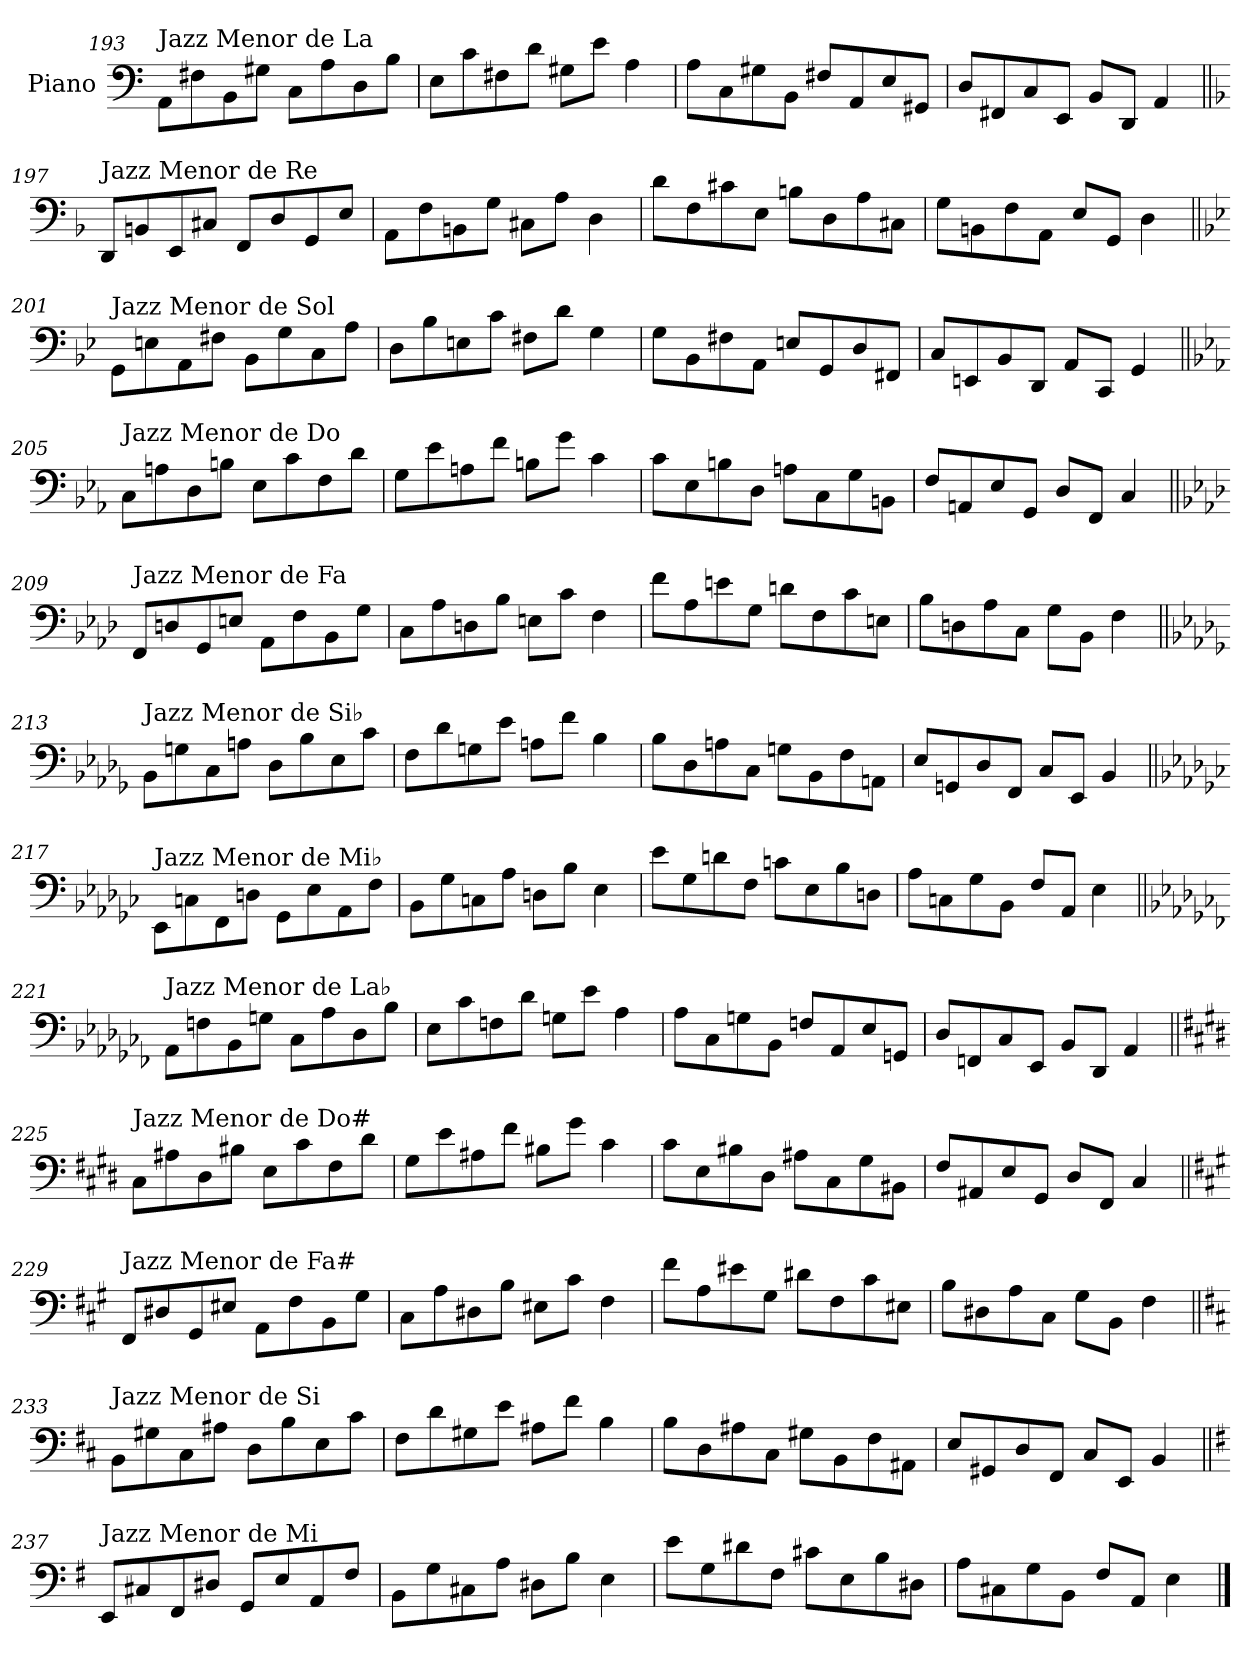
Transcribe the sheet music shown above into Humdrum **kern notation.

**kern
*part1
*staff1
*I"Piano
*I'Pno.
!!LO:PB:g=z
*clefF4
*k[]
=193
!LO:TX:a:t=Jazz Menor de La
8AA\L
8F#X\
8BB\
8G#X\J
8C\L
8A\
8D\
8B\J
=194
8E\L
8c\
8F#X\
8d\J
8G#X\L
8e\J
4A\
=195
8A\L
8C\
8G#X\
8BB\J
8F#X/L
8AA/
8E/
8GG#X/J
=196
8D/L
8FF#X/
8C/
8EE/J
8BB/L
8DD/J
4AA/
!!LO:LB:g=z
=197||
*k[b-]
!LO:TX:a:t=Jazz Menor de Re
8DD/L
8BBn/
8EE/
8C#X/J
8FF/L
8D/
8GG/
8E/J
=198
8AA\L
8F\
8BBn\
8G\J
8C#X\L
8A\J
4D\
=199
8d\L
8F\
8c#X\
8E\J
8Bn\L
8D\
8A\
8C#X\J
=200
8G\L
8BBn\
8F\
8AA\J
8E/L
8GG/J
4D\
!!LO:LB:g=z
=201||
*k[b-e-]
!LO:TX:a:t=Jazz Menor de Sol
8GG\L
8En\
8AA\
8F#X\J
8BB-\L
8G\
8C\
8A\J
=202
8D\L
8B-\
8En\
8c\J
8F#X\L
8d\J
4G\
=203
8G\L
8BB-\
8F#X\
8AA\J
8En/L
8GG/
8D/
8FF#X/J
=204
8C/L
8EEn/
8BB-/
8DD/J
8AA/L
8CC/J
4GG/
!!LO:LB:g=z
=205||
*k[b-e-a-]
!LO:TX:a:t=Jazz Menor de Do
8C\L
8An\
8D\
8Bn\J
8E-\L
8c\
8F\
8d\J
=206
8G\L
8e-\
8An\
8f\J
8Bn\L
8g\J
4c\
=207
8c\L
8E-\
8Bn\
8D\J
8An\L
8C\
8G\
8BBn\J
=208
8F/L
8AAn/
8E-/
8GG/J
8D/L
8FF/J
4C/
!!LO:LB:g=z
=209||
*k[b-e-a-d-]
!LO:TX:a:t=Jazz Menor de Fa
8FF/L
8Dn/
8GG/
8En/J
8AA-\L
8F\
8BB-\
8G\J
=210
8C\L
8A-\
8Dn\
8B-\J
8En\L
8c\J
4F\
=211
8f\L
8A-\
8en\
8G\J
8dn\L
8F\
8c\
8En\J
=212
8B-\L
8Dn\
8A-\
8C\J
8G\L
8BB-\J
4F\
!!LO:LB:g=z
=213||
*k[b-e-a-d-g-]
!LO:TX:a:t=Jazz Menor de Si♭
8BB-\L
8Gn\
8C\
8An\J
8D-\L
8B-\
8E-\
8c\J
=214
8F\L
8d-\
8Gn\
8e-\J
8An\L
8f\J
4B-\
=215
8B-\L
8D-\
8An\
8C\J
8Gn\L
8BB-\
8F\
8AAn\J
=216
8E-/L
8GGn/
8D-/
8FF/J
8C/L
8EE-/J
4BB-/
!!LO:PB:g=z
=217||
*k[b-e-a-d-g-c-]
!LO:TX:a:t=Jazz Menor de Mi♭
8EE-\L
8Cn\
8FF\
8Dn\J
8GG-\L
8E-\
8AA-\
8F\J
=218
8BB-\L
8G-\
8Cn\
8A-\J
8Dn\L
8B-\J
4E-\
=219
8e-\L
8G-\
8dn\
8F\J
8cn\L
8E-\
8B-\
8Dn\J
=220
8A-\L
8Cn\
8G-\
8BB-\J
8F/L
8AA-/J
4E-\
!!LO:LB:g=z
=221||
*k[b-e-a-d-g-c-f-]
!LO:TX:a:t=Jazz Menor de La♭
8AA-\L
8Fn\
8BB-\
8Gn\J
8C-\L
8A-\
8D-\
8B-\J
=222
8E-\L
8c-\
8Fn\
8d-\J
8Gn\L
8e-\J
4A-\
=223
8A-\L
8C-\
8Gn\
8BB-\J
8Fn/L
8AA-/
8E-/
8GGn/J
=224
8D-/L
8FFn/
8C-/
8EE-/J
8BB-/L
8DD-/J
4AA-/
!!LO:LB:g=z
=225||
*k[f#c#g#d#]
!LO:TX:a:t=Jazz Menor de Do#
8C#\L
8A#X\
8D#\
8B#X\J
8E\L
8c#\
8F#\
8d#\J
=226
8G#\L
8e\
8A#X\
8f#\J
8B#X\L
8g#\J
4c#\
=227
8c#\L
8E\
8B#X\
8D#\J
8A#X\L
8C#\
8G#\
8BB#X\J
=228
8F#/L
8AA#X/
8E/
8GG#/J
8D#/L
8FF#/J
4C#/
!!LO:LB:g=z
=229||
*k[f#c#g#]
!LO:TX:a:t=Jazz Menor de Fa#
8FF#/L
8D#X/
8GG#/
8E#X/J
8AA\L
8F#\
8BB\
8G#\J
=230
8C#\L
8A\
8D#X\
8B\J
8E#X\L
8c#\J
4F#\
=231
8f#\L
8A\
8e#X\
8G#\J
8d#X\L
8F#\
8c#\
8E#X\J
=232
8B\L
8D#X\
8A\
8C#\J
8G#\L
8BB\J
4F#\
!!LO:LB:g=z
=233||
*k[f#c#]
!LO:TX:a:t=Jazz Menor de Si
8BB\L
8G#X\
8C#\
8A#X\J
8D\L
8B\
8E\
8c#\J
=234
8F#\L
8d\
8G#X\
8e\J
8A#X\L
8f#\J
4B\
=235
8B\L
8D\
8A#X\
8C#\J
8G#X\L
8BB\
8F#\
8AA#X\J
=236
8E/L
8GG#X/
8D/
8FF#/J
8C#/L
8EE/J
4BB/
!!LO:LB:g=z
=237||
*k[f#]
!LO:TX:a:t=Jazz Menor de Mi
8EE/L
8C#X/
8FF#/
8D#X/J
8GG/L
8E/
8AA/
8F#/J
=238
8BB\L
8G\
8C#X\
8A\J
8D#X\L
8B\J
4E\
=239
8e\L
8G\
8d#X\
8F#\J
8c#X\L
8E\
8B\
8D#X\J
=240
8A\L
8C#X\
8G\
8BB\J
8F#/L
8AA/J
4E\
==
*-
